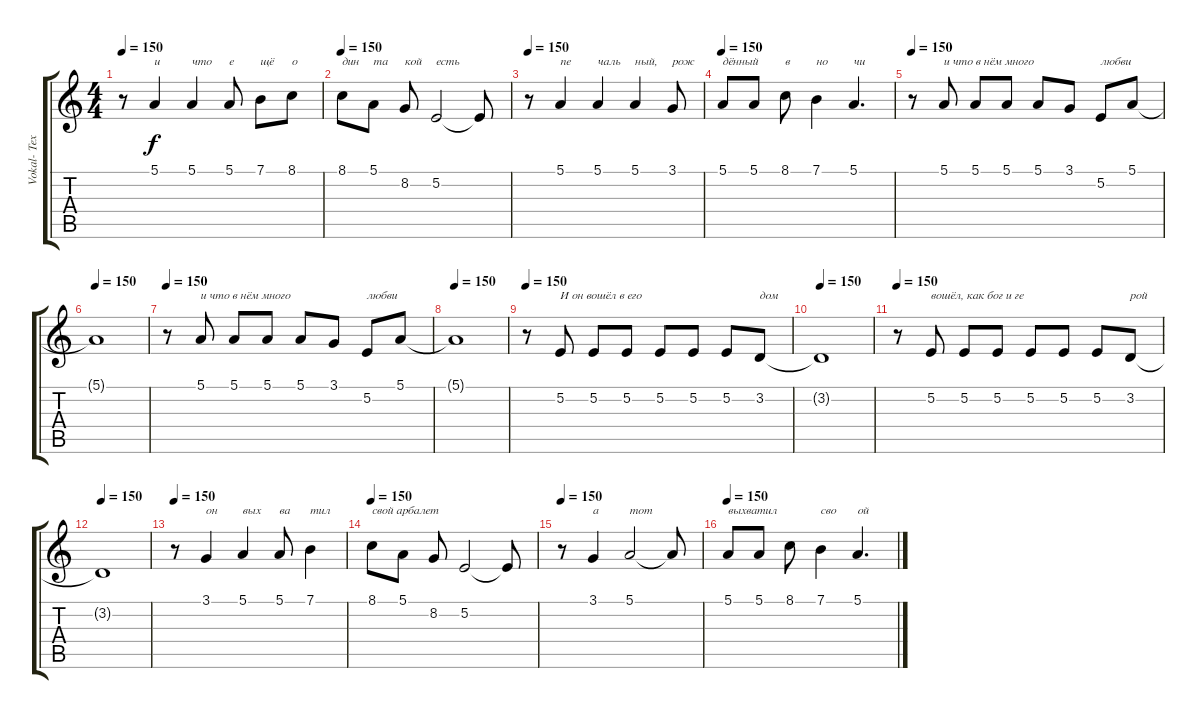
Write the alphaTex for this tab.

\track ("Vokal- Text" "Vokal- Tex") {instrument lead5charang}
\staff {score tabs}
\tuning (E4 B3 G3 D3 A2 E2) {hide}
\ts (4 4)
\tempo 150
\clef g2
\ks aminor
r.8{dy f} 5.1.4{txt "и"} 5.1.4{txt "что"} 5.1.8{txt "е"} 7.1.8{txt "щё"} 8.1.8{txt "о"} |
\tempo 150
8.1.8{txt "дин"} 5.1.8{txt "та"} 8.2.8{txt "кой"} 5.2.2{txt "есть"} 5.2{t}.8 |
\tempo 150
r.8 5.1.4{txt "пе"} 5.1.4{txt "чаль"} 5.1.4{txt "ный,"} 3.1.8{txt "рож"} |
\tempo 150
5.1.8{txt "дённый"} 5.1.8 8.1.8{txt "в"} 7.1.4{txt "но"} 5.1.4{d txt "чи"} |
\tempo 150
r.8 5.1.8{txt "и что в нём много"} 5.1.8 5.1.8 5.1.8 3.1.8 5.2.8{txt "любви"} 5.1.8 |
\tempo 150
5.1{t}.1 |
\tempo 150
r.8 5.1.8{txt "и что в нём много"} 5.1.8 5.1.8 5.1.8 3.1.8 5.2.8{txt "любви"} 5.1.8 |
\tempo 150
5.1{t}.1 |
\tempo 150
r.8 5.2.8{txt "И он вошёл в его"} 5.2.8 5.2.8 5.2.8 5.2.8 5.2.8 3.2.8{txt "дом"} |
\tempo 150
3.2{t}.1 |
\tempo 150
r.8 5.2.8{txt "вошёл, как бог и ге"} 5.2.8 5.2.8 5.2.8 5.2.8 5.2.8 3.2.8{txt "рой"} |
\tempo 150
3.2{t}.1 |
\tempo 150
r.8 3.1.4{txt "он"} 5.1.4{txt "вых"} 5.1.8{txt "ва"} 7.1.4{txt "тил"} |
\tempo 150
8.1.8{txt "свой арбалет"} 5.1.8 8.2.8 5.2.2 5.2{t}.8 |
\tempo 150
r.8 3.1.4{txt "а"} 5.1.2{txt "тот"} 5.1{t}.8 |
\tempo 150
5.1.8{txt "выхватил"} 5.1.8 8.1.8 7.1.4{txt "сво"} 5.1.4{d txt "ой"}
